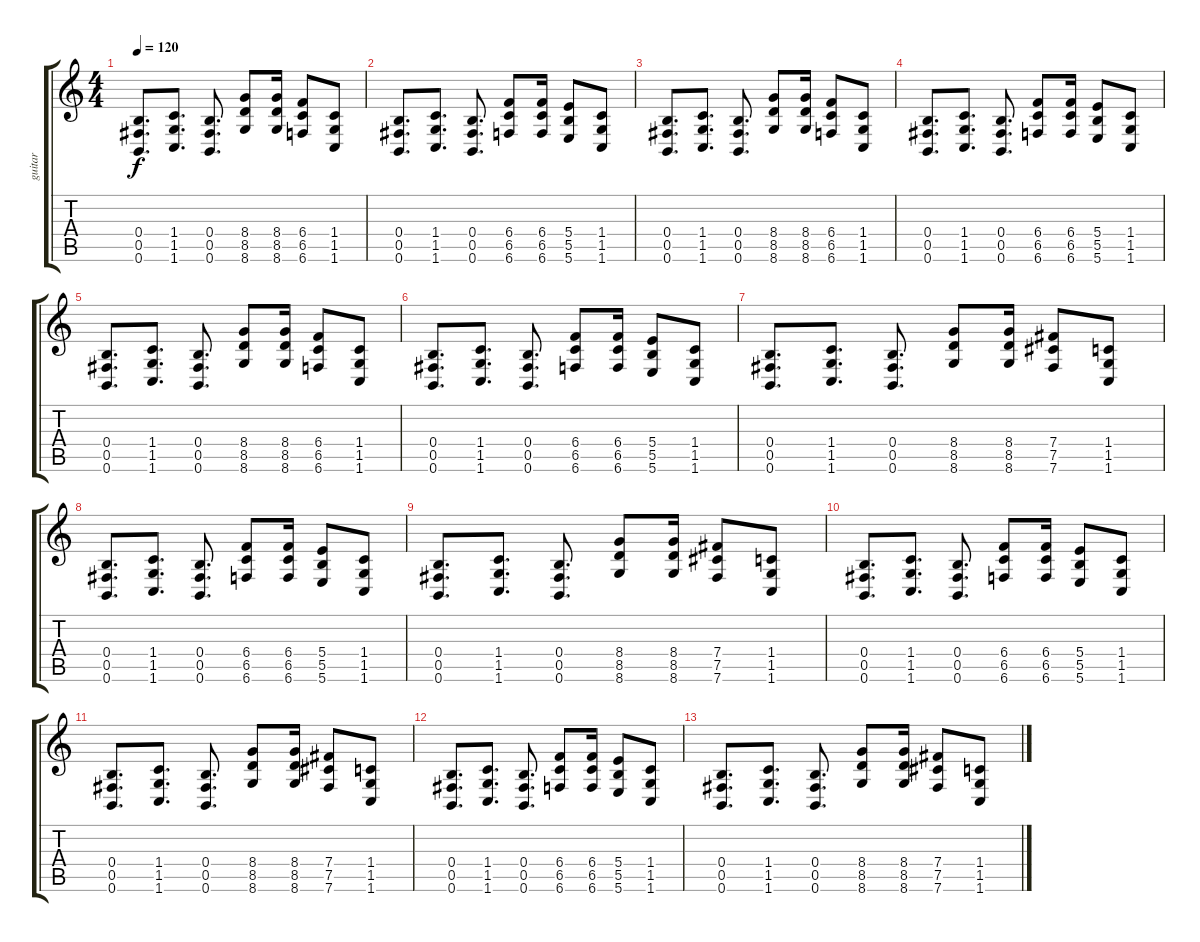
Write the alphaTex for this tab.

\track ("guitar" "guitar") {instrument distortionguitar}
\staff {score tabs}
\tuning (Db4 Db3 E3 B2 Gb2 B1) {hide}
\ts (4 4)
\tempo 120
\clef g2
\ks c
(0.4 0.5 0.6).8{d dy f} (1.4 1.5 1.6).8{d} (0.4 0.5 0.6).8{d} (8.4 8.5 8.6).8 (8.4 8.5 8.6).16 (6.4 6.5 6.6).8 (1.4 1.5 1.6).8 |
(0.4 0.5 0.6).8{d} (1.4 1.5 1.6).8{d} (0.4 0.5 0.6).8{d} (6.4 6.5 6.6).8 (6.4 6.5 6.6).16 (5.4 5.5 5.6).8 (1.4 1.5 1.6).8 |
(0.4 0.5 0.6).8{d} (1.4 1.5 1.6).8{d} (0.4 0.5 0.6).8{d} (8.4 8.5 8.6).8 (8.4 8.5 8.6).16 (6.4 6.5 6.6).8 (1.4 1.5 1.6).8 |
(0.4 0.5 0.6).8{d} (1.4 1.5 1.6).8{d} (0.4 0.5 0.6).8{d} (6.4 6.5 6.6).8 (6.4 6.5 6.6).16 (5.4 5.5 5.6).8 (1.4 1.5 1.6).8 |
(0.4 0.5 0.6).8{d} (1.4 1.5 1.6).8{d} (0.4 0.5 0.6).8{d} (8.4 8.5 8.6).8 (8.4 8.5 8.6).16 (6.4 6.5 6.6).8 (1.4 1.5 1.6).8 |
(0.4 0.5 0.6).8{d} (1.4 1.5 1.6).8{d} (0.4 0.5 0.6).8{d} (6.4 6.5 6.6).8 (6.4 6.5 6.6).16 (5.4 5.5 5.6).8 (1.4 1.5 1.6).8 |
(0.4 0.5 0.6).8{d} (1.4 1.5 1.6).8{d} (0.4 0.5 0.6).8{d} (8.4 8.5 8.6).8 (8.4 8.5 8.6).16 (7.4 7.5 7.6).8 (1.4 1.5 1.6).8 |
(0.4 0.5 0.6).8{d} (1.4 1.5 1.6).8{d} (0.4 0.5 0.6).8{d} (6.4 6.5 6.6).8 (6.4 6.5 6.6).16 (5.4 5.5 5.6).8 (1.4 1.5 1.6).8 |
(0.4 0.5 0.6).8{d} (1.4 1.5 1.6).8{d} (0.4 0.5 0.6).8{d} (8.4 8.5 8.6).8 (8.4 8.5 8.6).16 (7.4 7.5 7.6).8 (1.4 1.5 1.6).8 |
(0.4 0.5 0.6).8{d} (1.4 1.5 1.6).8{d} (0.4 0.5 0.6).8{d} (6.4 6.5 6.6).8 (6.4 6.5 6.6).16 (5.4 5.5 5.6).8 (1.4 1.5 1.6).8 |
(0.4 0.5 0.6).8{d} (1.4 1.5 1.6).8{d} (0.4 0.5 0.6).8{d} (8.4 8.5 8.6).8 (8.4 8.5 8.6).16 (7.4 7.5 7.6).8 (1.4 1.5 1.6).8 |
(0.4 0.5 0.6).8{d} (1.4 1.5 1.6).8{d} (0.4 0.5 0.6).8{d} (6.4 6.5 6.6).8 (6.4 6.5 6.6).16 (5.4 5.5 5.6).8 (1.4 1.5 1.6).8 |
(0.4 0.5 0.6).8{d} (1.4 1.5 1.6).8{d} (0.4 0.5 0.6).8{d} (8.4 8.5 8.6).8 (8.4 8.5 8.6).16 (7.4 7.5 7.6).8 (1.4 1.5 1.6).8
